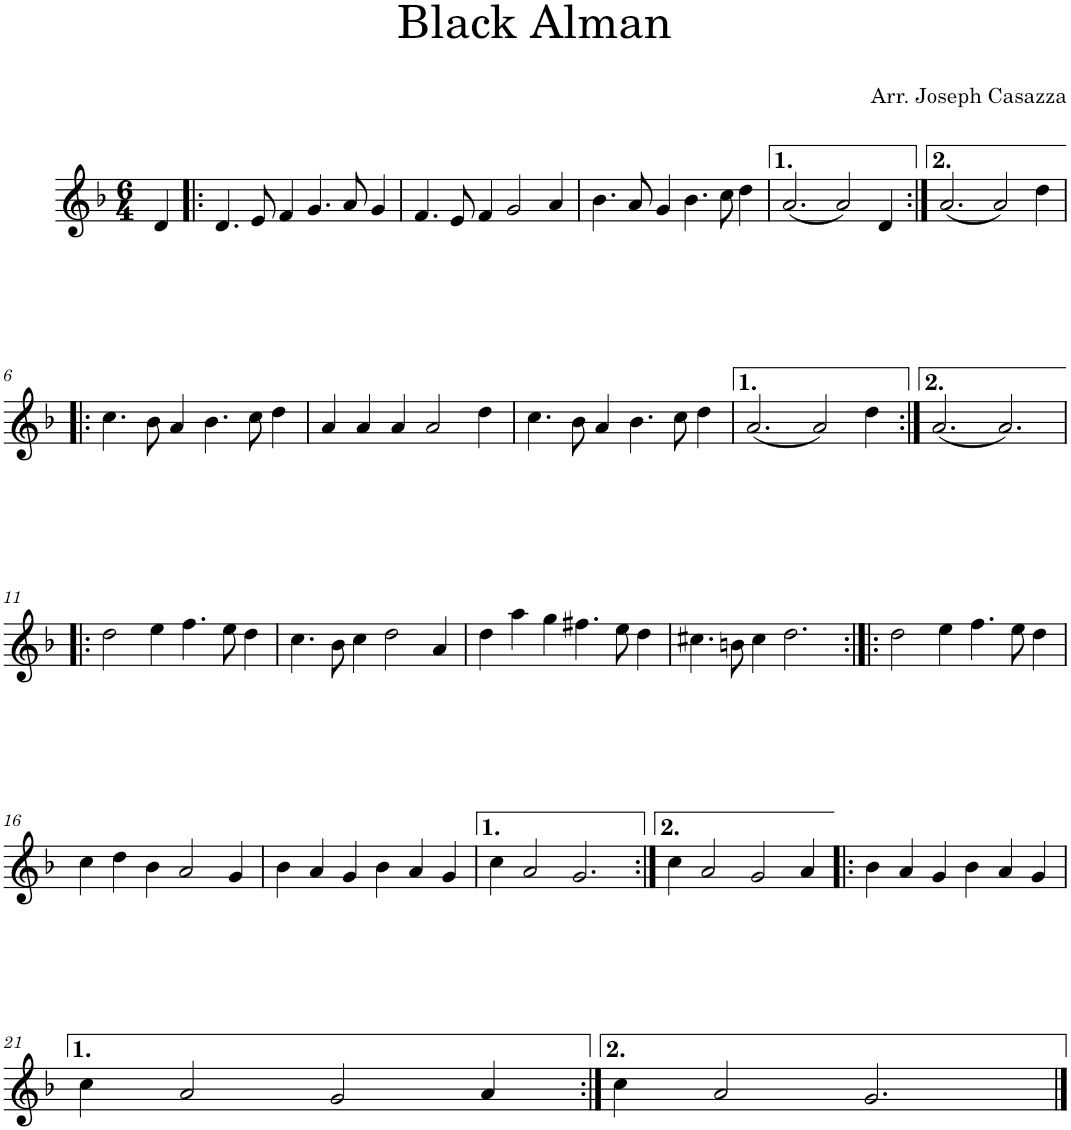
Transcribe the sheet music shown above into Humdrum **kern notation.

**kern
*part1
*staff1
*I"Tenor Recorder
*I'T. Rec.
*clefG2
*k[b-]
*M6/4
=
4d/
=1!|:
4.d/
8e/
4f/
4.g/
8a/
4g/
=2
4.f/
8e/
4f/
2g/
4a/
=3
4.b-\
8a/
4g/
4.b-\
8cc\
4dd\
=4
(2.a/
2a/)
4d/
=5:|!
(2.a/
2a/)
4dd\
!!LO:LB:g=z
=6!|:
4.cc\
8b-\
4a/
4.b-\
8cc\
4dd\
=7
4a/
4a/
4a/
2a/
4dd\
=8
4.cc\
8b-\
4a/
4.b-\
8cc\
4dd\
=9
(2.a/
2a/)
4dd\
=10:|!
(2.a/
2.a/)
!!LO:LB:g=z
=11!|:
2dd\
4ee\
4.ff\
8ee\
4dd\
=12
4.cc\
8b-\
4cc\
2dd\
4a/
=13
4dd\
4aa\
4gg\
4.ff#X\
8ee\
4dd\
=14
4.cc#X\
8bn\
4cc#\
2.dd\
=15:|!|:
2dd\
4ee\
4.ff\
8ee\
4dd\
!!LO:LB:g=z
=16
4cc\
4dd\
4b-\
2a/
4g/
=17
4b-\
4a/
4g/
4b-\
4a/
4g/
=18
4cc\
2a/
2.g/
=19:|!
4cc\
2a/
2g/
4a/
=20!|:
4b-\
4a/
4g/
4b-\
4a/
4g/
!!LO:LB:g=z
=21
4cc\
2a/
2g/
4a/
=22:|!
4cc\
2a/
2.g/
==
*-
